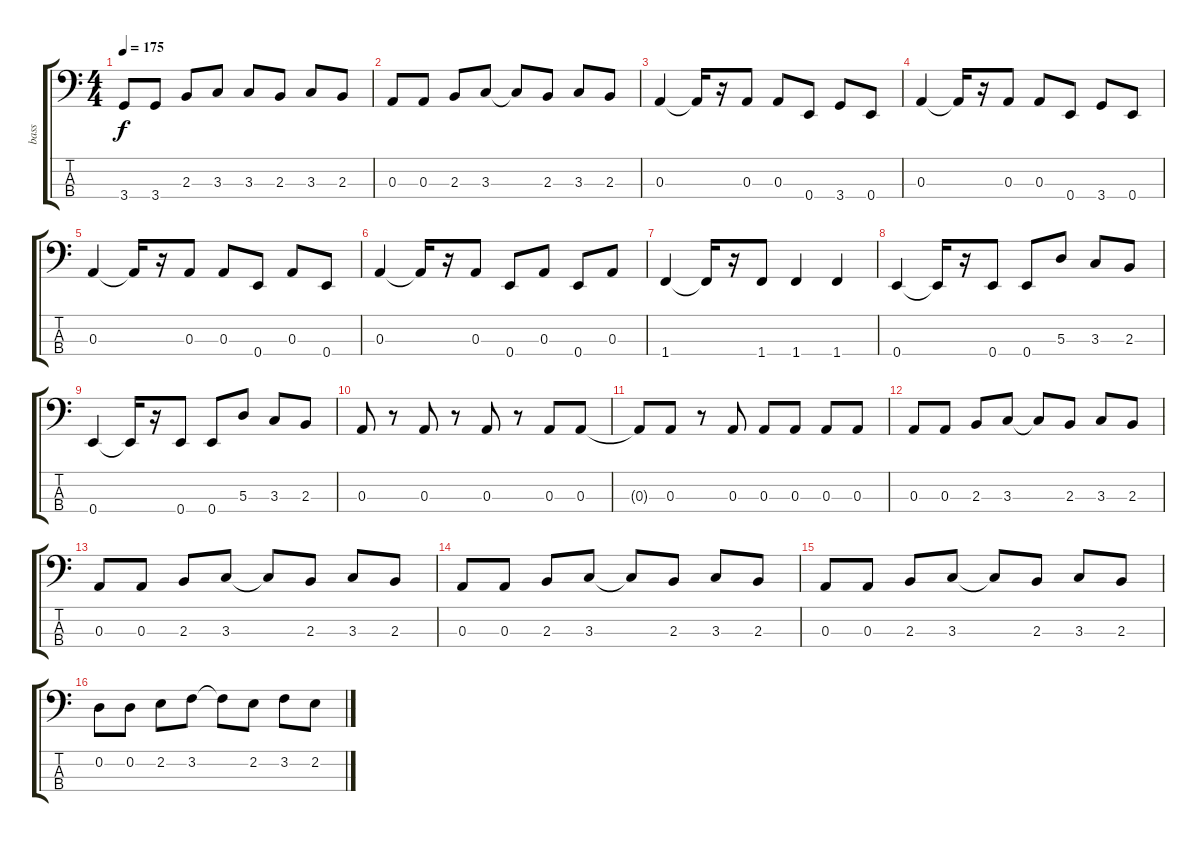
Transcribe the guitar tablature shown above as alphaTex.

\track ("bass" "bass") {instrument electricbassfinger}
\staff {score tabs}
\tuning (G2 D2 A1 E1) {hide}
\ts (4 4)
\tempo 175
\clef f4
\ks c
3.4.8{dy f} 3.4.8 2.3.8 3.3.8 3.3.8 2.3.8 3.3.8 2.3.8 |
0.3.8 0.3.8 2.3.8 3.3.8 3.3{t}.8 2.3.8 3.3.8 2.3.8 |
0.3.4 0.3{t}.16 r.16 0.3.8 0.3.8 0.4.8 3.4.8 0.4.8 |
0.3.4 0.3{t}.16 r.16 0.3.8 0.3.8 0.4.8 3.4.8 0.4.8 |
0.3.4 0.3{t}.16 r.16 0.3.8 0.3.8 0.4.8 0.3.8 0.4.8 |
0.3.4 0.3{t}.16 r.16 0.3.8 0.4.8 0.3.8 0.4.8 0.3.8 |
1.4.4 1.4{t}.16 r.16 1.4.8 1.4.4 1.4.4 |
0.4.4 0.4{t}.16 r.16 0.4.8 0.4.8 5.3.8 3.3.8 2.3.8 |
0.4.4 0.4{t}.16 r.16 0.4.8 0.4.8 5.3.8 3.3.8 2.3.8 |
0.3.8 r.8 0.3.8 r.8 0.3.8 r.8 0.3.8 0.3.8 |
0.3{t}.8 0.3.8 r.8 0.3.8 0.3.8 0.3.8 0.3.8 0.3.8 |
0.3.8 0.3.8 2.3.8 3.3.8 3.3{t}.8 2.3.8 3.3.8 2.3.8 |
0.3.8 0.3.8 2.3.8 3.3.8 3.3{t}.8 2.3.8 3.3.8 2.3.8 |
0.3.8 0.3.8 2.3.8 3.3.8 3.3{t}.8 2.3.8 3.3.8 2.3.8 |
0.3.8 0.3.8 2.3.8 3.3.8 3.3{t}.8 2.3.8 3.3.8 2.3.8 |
0.2.8 0.2.8 2.2.8 3.2.8 3.2{t}.8 2.2.8 3.2.8 2.2.8
